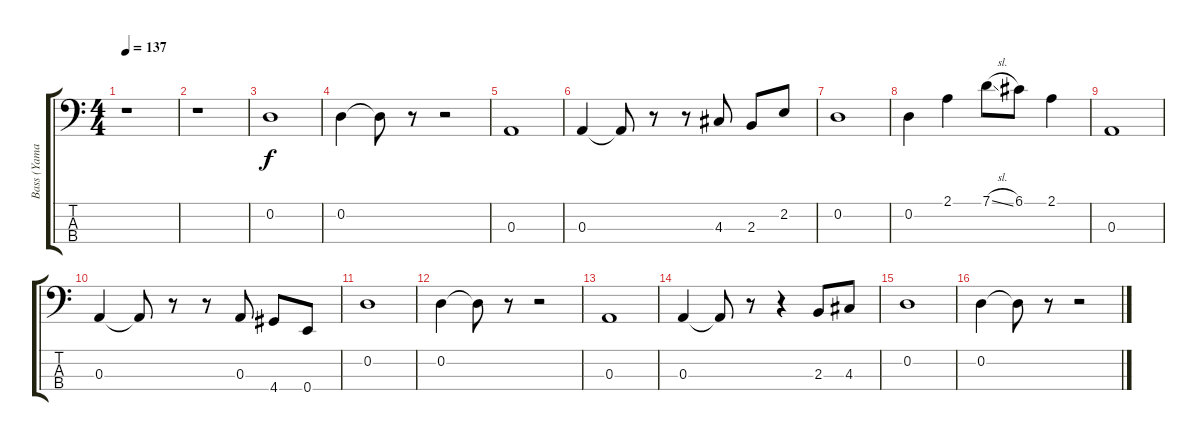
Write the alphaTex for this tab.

\track ("Bass (Yamada)" "Bass (Yama") {instrument electricbasspick}
\staff {score tabs}
\tuning (G2 D2 A1 E1) {hide}
\ts (4 4)
\tempo 137
\clef f4
\ks c
r.1{dy f instrument electricbasspick} |
r.1 |
0.2.1 |
0.2.4 0.2{t}.8 r.8 r.2 |
0.3.1 |
0.3.4 0.3{t}.8 r.8 r.8 4.3.8 2.3.8 2.2.8 |
0.2.1 |
0.2.4 2.1.4 7.1{sl}.8 6.1.8 2.1.4 |
0.3.1 |
0.3.4 0.3{t}.8 r.8 r.8 0.3.8 4.4.8 0.4.8 |
0.2.1 |
0.2.4 0.2{t}.8 r.8 r.2 |
0.3.1 |
0.3.4 0.3{t}.8 r.8 r.4 2.3.8 4.3.8 |
0.2.1 |
0.2.4 0.2{t}.8 r.8 r.2
